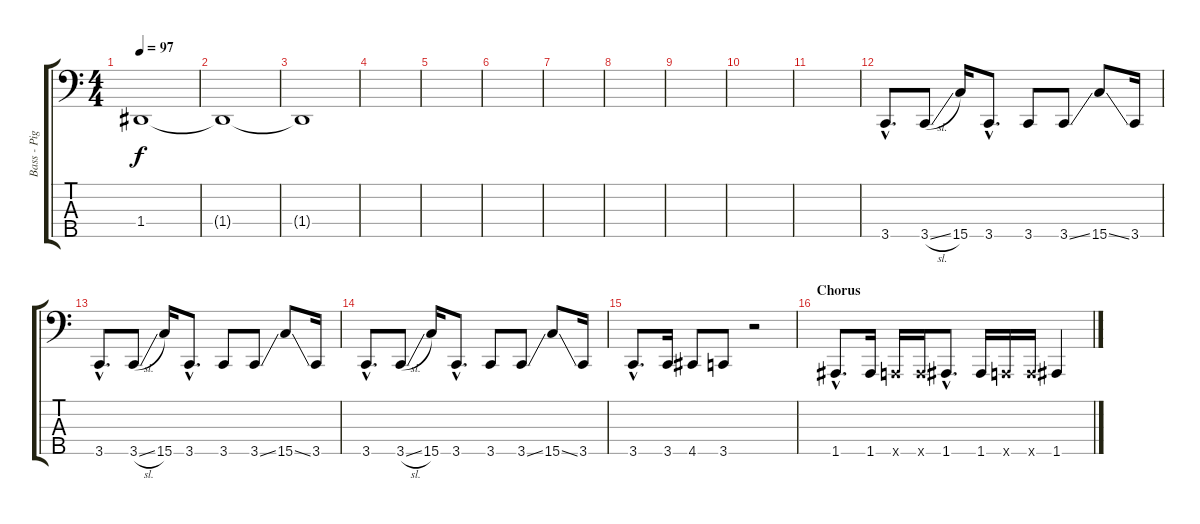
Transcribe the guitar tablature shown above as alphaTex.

\track ("Bass - Pig Benis" "Bass - Pig") {instrument electricbassfinger}
\staff {score tabs}
\tuning (F2 C2 G1 D1 A0) {hide}
\ts (4 4)
\tempo 97
\clef f4
\ks c
1.4{t}.1{dy f volume 10} |
1.4{t}.1{volume 5} |
1.4{t}.1{volume 0} |
|
|
|
|
|
|
|
|
3.5{hac}.8{d volume 16} 3.5{sl}.8 15.5.16 3.5{hac}.8{d} 3.5.8 3.5{ss}.8 15.5{ss}.8 3.5.16 |
3.5{hac}.8{d} 3.5{sl}.8 15.5.16 3.5{hac}.8{d} 3.5.8 3.5{ss}.8 15.5{ss}.8 3.5.16 |
3.5{hac}.8{d} 3.5{sl}.8 15.5.16 3.5{hac}.8{d} 3.5.8 3.5{ss}.8 15.5{ss}.8 3.5.16 |
3.5{hac}.8{d} 3.5.16 4.5.8 3.5.8 r.2 |
\section ("" "Chorus")
1.5{hac}.8{d} 1.5.16 0.5{x}.16 0.5{x}.16 1.5{hac}.8{d} 1.5.16 0.5{x}.16 0.5{x}.16 1.5.4
